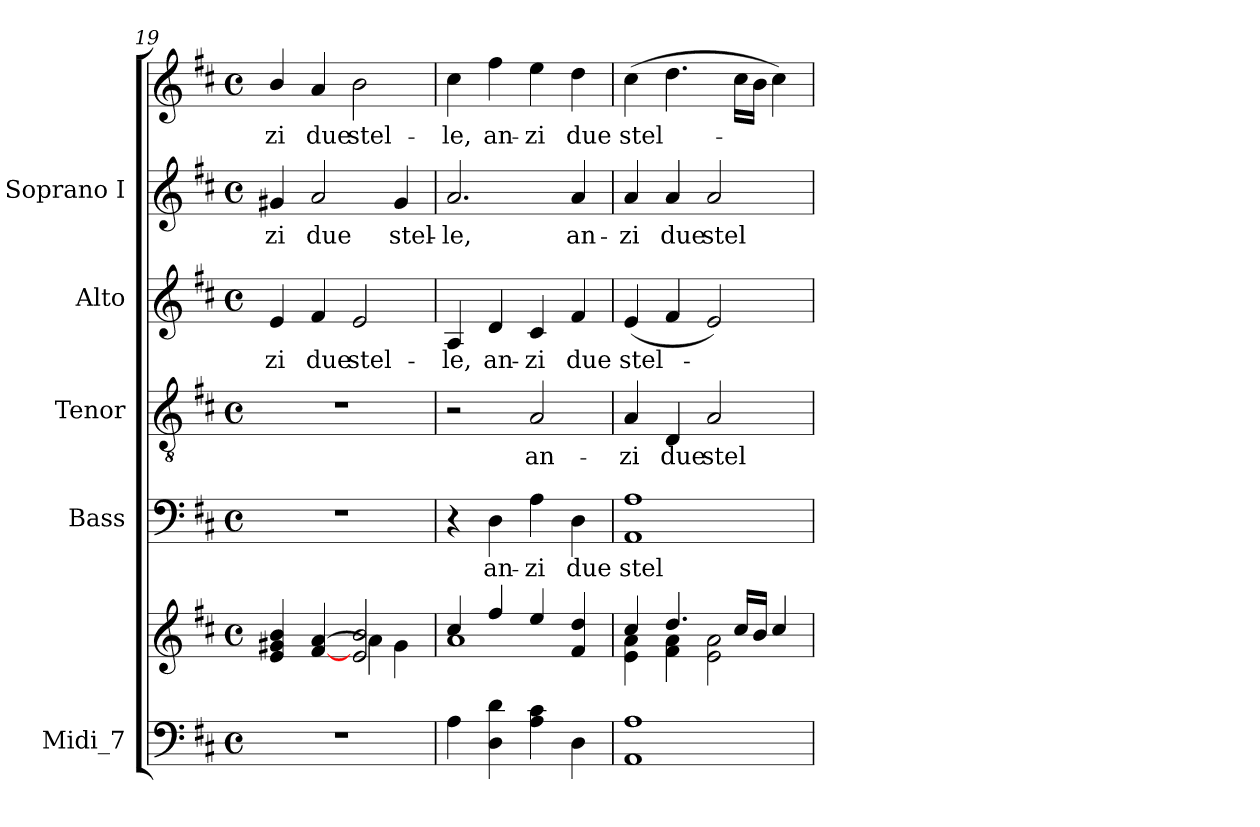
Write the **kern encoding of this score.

**kern	**kern	**kern	**text	**kern	**text	**kern	**text	**kern	**text	**kern	**text
*part5	*part5	*part4	*part4	*part3	*part3	*part2	*part2	*part1	*part1	*part1	*part1
*staff7	*staff6	*staff5	*staff5	*staff4	*staff4	*staff3	*staff3	*staff2	*staff2	*staff1	*staff1
*I"Midi_7	*	*I"Bass	*	*I"Tenor	*	*I"Alto	*	*I"Soprano I	*	*	*
*	*	*I'B	*	*I'T	*	*I'A	*	*I'S	*	*	*
*clefF4	*clefG2	*clefF4	*	*clefGv2	*	*clefG2	*	*clefG2	*	*clefG2	*
*k[f#c#]	*k[f#c#]	*k[f#c#]	*	*k[f#c#]	*	*k[f#c#]	*	*k[f#c#]	*	*k[f#c#]	*
*D:	*D:	*D:	*	*D:	*	*D:	*	*D:	*	*D:	*
*M4/4	*M4/4	*M4/4	*	*M4/4	*	*M4/4	*	*M4/4	*	*M4/4	*
*met(c)	*met(c)	*met(c)	*	*met(c)	*	*met(c)	*	*met(c)	*	*met(c)	*
=19	=19	=19	=19	=19	=19	=19	=19	=19	=19	=19	=19
*	*^	*	*	*	*	*	*	*	*	*	*
!	!	!	!	!	!	!	!	!LO:LY:b	!	!LO:LY:b	!	!LO:LY:b
1r	4e/ 4g#X/ 4b/	4ryy	1r	.	1r	.	4e	-zi	4g#X	-zi	4b/	-zi
!	!	!	!	!	!	!	!	!LO:LY:b	!	!LO:LY:b	!	!LO:LY:b
.	4ryy	[4f#/ [4a/	.	.	.	.	4f#	due	2a	due	4a	due
!	!	!	!	!	!	!	!	!LO:LY:b	!	!	!	!LO:LY:b
.	2e/ 2b/	4a\]	.	.	.	.	2e	stel-	.	.	2b	stel-
!	!	!	!	!	!	!	!	!	!	!LO:LY:b	!	!
.	.	4g#\	.	.	.	.	.	.	4g#	stel-	.	.
=20	=20	=20	=20	=20	=20	=20	=20	=20	=20	=20	=20	=20
!	!	!	!	!	!	!	!	!LO:LY:b	!	!LO:LY:b	!	!LO:LY:b
4A	4cc#/	1a\	4r	.	2r	.	4A	-le,	2.a	le,	4cc#	-le,
!	!	!	!	!LO:LY:b	!	!	!	!LO:LY:b	!	!	!	!LO:LY:b
4D 4d	4ff#/	.	4D	an-	.	.	4d	an-	.	.	4ff#	an-
!	!	!	!	!LO:LY:b	!	!LO:LY:b	!	!LO:LY:b	!	!	!	!LO:LY:b
4A 4c#	4ee/	.	4A	-zi	2A	an-	4c#	-zi	.	.	4ee	-zi
!	!	!	!	!LO:LY:b	!	!	!	!LO:LY:b	!	!LO:LY:b	!	!LO:LY:b
4D	4f#/ 4dd/	.	4D	due	.	.	4f#	due	4a	an-	4dd	due
=21	=21	=21	=21	=21	=21	=21	=21	=21	=21	=21	=21	=21
!	!	!	!	!LO:LY:b	!	!LO:LY:b	!	!LO:LY:b	!	!LO:LY:b	!	!LO:LY:b
1AA 1A	4cc#/	4e\ 4a\	1AA 1A	stel-	4A	-zi	(<4e	stel-	4a	zi	(>4cc#	-stel-
!	!	!	!	!	!	!LO:LY:b	!	!	!	!LO:LY:b	!	!
.	4.dd/	4f#\ 4a\	.	.	4D	due	4f#	.	4a	due	4.dd	.
!	!	!	!	!	!	!LO:LY:b	!	!	!	!LO:LY:b	!	!
.	.	2e\ 2a\	.	.	2A	stel-	2e)	.	2a	stel-	.	.
.	16cc#/LL	.	.	.	.	.	.	.	.	.	16cc#LL	.
.	16b/JJ	.	.	.	.	.	.	.	.	.	16bJJ	.
.	4cc#/	.	.	.	.	.	.	.	.	.	4cc#)	.
*	*v	*v	*	*	*	*	*	*	*	*	*	*
=	=	=	=	=	=	=	=	=	=	=	=
*-	*-	*-	*-	*-	*-	*-	*-	*-	*-	*-	*-
